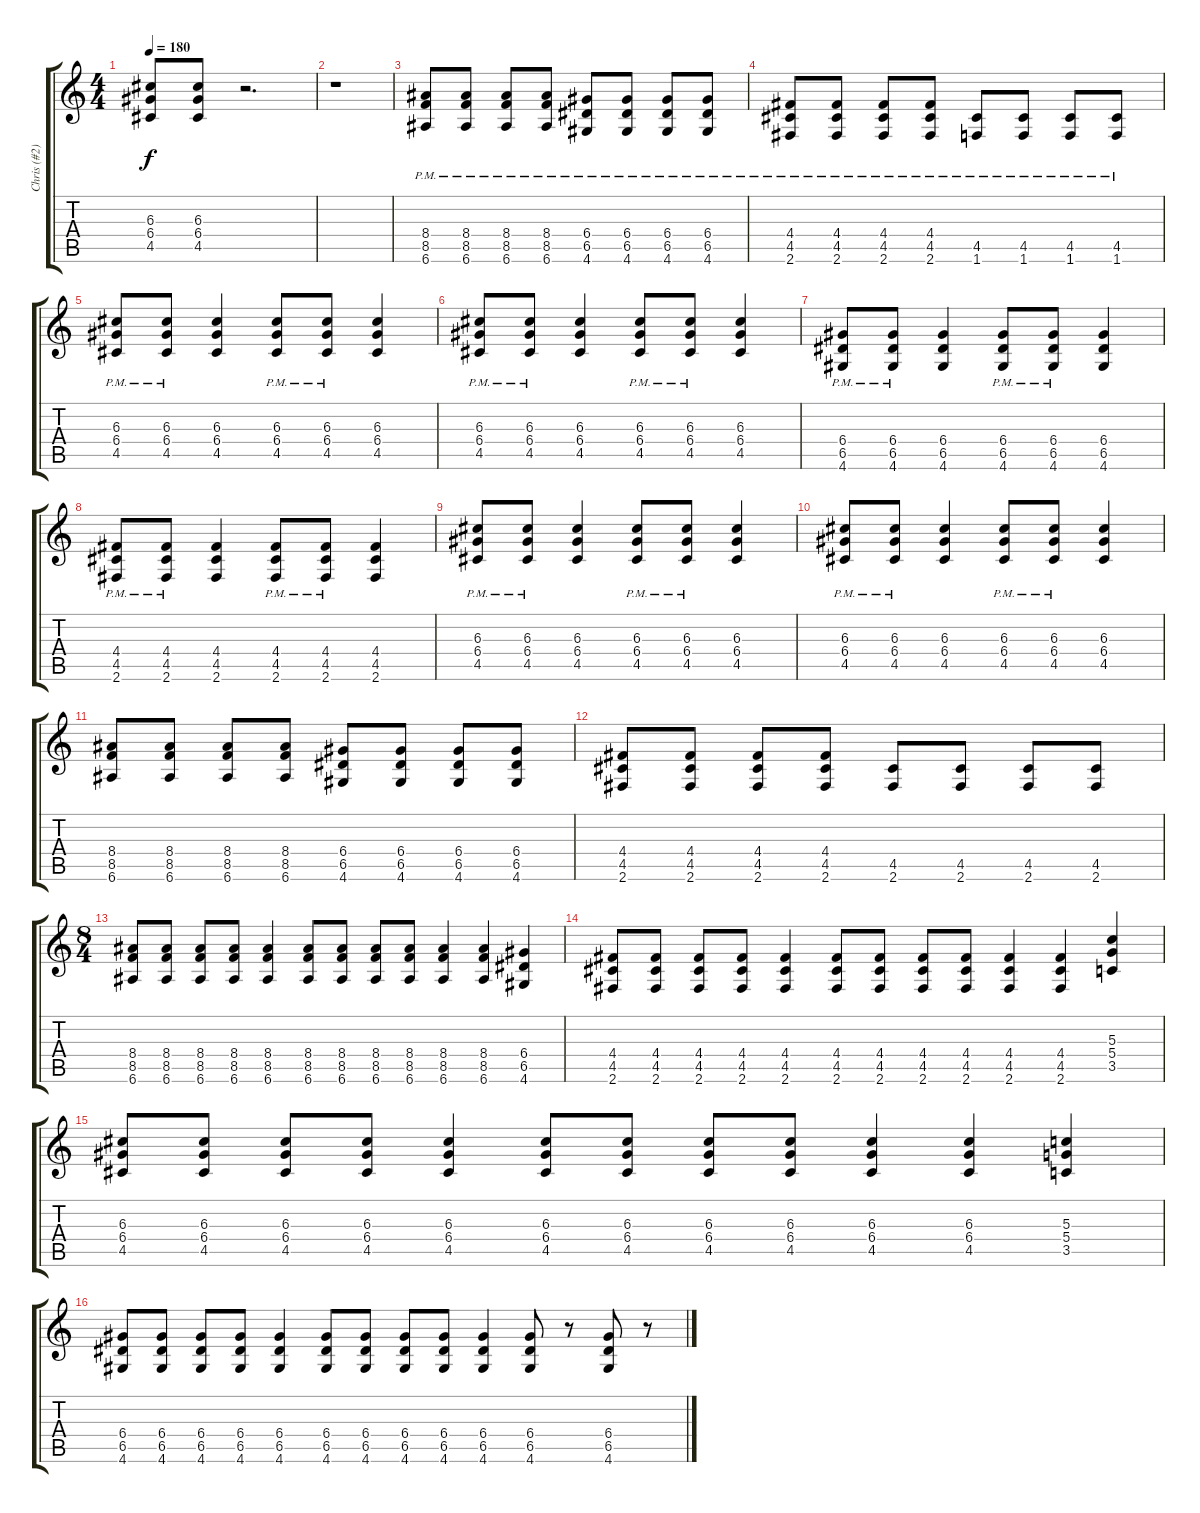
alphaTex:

\track ("Chris (#2) Barker" "Chris (#2)") {instrument distortionguitar}
\staff {score tabs}
\tuning (E4 B3 G3 D3 A2 E2) {hide}
\ts (4 4)
\tempo 180
\clef g2
\ks c
(6.3 6.4 4.5).8{dy f} (6.3 6.4 4.5).8 r.2{d} |
r.1 |
(8.4{pm} 8.5{pm} 6.6{pm}).8 (8.4{pm} 8.5{pm} 6.6{pm}).8 (8.4{pm} 8.5{pm} 6.6{pm}).8 (8.4{pm} 8.5{pm} 6.6{pm}).8 (6.4{pm} 6.5{pm} 4.6{pm}).8 (6.4{pm} 6.5{pm} 4.6{pm}).8 (6.4{pm} 6.5{pm} 4.6{pm}).8 (6.4{pm} 6.5{pm} 4.6{pm}).8 |
(4.4{pm} 4.5{pm} 2.6{pm}).8 (4.4{pm} 4.5{pm} 2.6{pm}).8 (4.4{pm} 4.5{pm} 2.6{pm}).8 (4.4{pm} 4.5{pm} 2.6{pm}).8 (4.5{pm} 1.6{pm}).8 (4.5{pm} 1.6{pm}).8 (4.5{pm} 1.6{pm}).8 (4.5{pm} 1.6{pm}).8 |
(6.3{pm} 6.4{pm} 4.5{pm}).8 (6.3{pm} 6.4{pm} 4.5{pm}).8 (6.3 6.4 4.5).4 (6.3{pm} 6.4{pm} 4.5{pm}).8 (6.3{pm} 6.4{pm} 4.5{pm}).8 (6.3 6.4 4.5).4 |
(6.3{pm} 6.4{pm} 4.5{pm}).8 (6.3{pm} 6.4{pm} 4.5{pm}).8 (6.3 6.4 4.5).4 (6.3{pm} 6.4{pm} 4.5{pm}).8 (6.3{pm} 6.4{pm} 4.5{pm}).8 (6.3 6.4 4.5).4 |
(6.4{pm} 6.5{pm} 4.6{pm}).8 (6.4{pm} 6.5{pm} 4.6{pm}).8 (6.4 6.5 4.6).4 (6.4{pm} 6.5{pm} 4.6{pm}).8 (6.4{pm} 6.5{pm} 4.6{pm}).8 (6.4 6.5 4.6).4 |
(4.4{pm} 4.5{pm} 2.6{pm}).8 (4.4{pm} 4.5{pm} 2.6{pm}).8 (4.4 4.5 2.6).4 (4.4{pm} 4.5{pm} 2.6{pm}).8 (4.4{pm} 4.5{pm} 2.6{pm}).8 (4.4 4.5 2.6).4 |
(6.3{pm} 6.4{pm} 4.5{pm}).8 (6.3{pm} 6.4{pm} 4.5{pm}).8 (6.3 6.4 4.5).4 (6.3{pm} 6.4{pm} 4.5{pm}).8 (6.3{pm} 6.4{pm} 4.5{pm}).8 (6.3 6.4 4.5).4 |
(6.3{pm} 6.4{pm} 4.5{pm}).8 (6.3{pm} 6.4{pm} 4.5{pm}).8 (6.3 6.4 4.5).4 (6.3{pm} 6.4{pm} 4.5{pm}).8 (6.3{pm} 6.4{pm} 4.5{pm}).8 (6.3 6.4 4.5).4 |
(8.4 8.5 6.6).8 (8.4 8.5 6.6).8 (8.4 8.5 6.6).8 (8.4 8.5 6.6).8 (6.4 6.5 4.6).8 (6.4 6.5 4.6).8 (6.4 6.5 4.6).8 (6.4 6.5 4.6).8 |
(4.4 4.5 2.6).8 (4.4 4.5 2.6).8 (4.4 4.5 2.6).8 (4.4 4.5 2.6).8 (4.5 2.6).8 (4.5 2.6).8 (4.5 2.6).8 (4.5 2.6).8 |
\ts (8 4)
(8.4 8.5 6.6).8 (8.4 8.5 6.6).8 (8.4 8.5 6.6).8 (8.4 8.5 6.6).8 (8.4 8.5 6.6).4 (8.4 8.5 6.6).8 (8.4 8.5 6.6).8 (8.4 8.5 6.6).8 (8.4 8.5 6.6).8 (8.4 8.5 6.6).4 (8.4 8.5 6.6).4 (6.4 6.5 4.6).4 |
(4.4 4.5 2.6).8 (4.4 4.5 2.6).8 (4.4 4.5 2.6).8 (4.4 4.5 2.6).8 (4.4 4.5 2.6).4 (4.4 4.5 2.6).8 (4.4 4.5 2.6).8 (4.4 4.5 2.6).8 (4.4 4.5 2.6).8 (4.4 4.5 2.6).4 (4.4 4.5 2.6).4 (5.3 5.4 3.5).4 |
(6.3 6.4 4.5).8 (6.3 6.4 4.5).8 (6.3 6.4 4.5).8 (6.3 6.4 4.5).8 (6.3 6.4 4.5).4 (6.3 6.4 4.5).8 (6.3 6.4 4.5).8 (6.3 6.4 4.5).8 (6.3 6.4 4.5).8 (6.3 6.4 4.5).4 (6.3 6.4 4.5).4 (5.3 5.4 3.5).4 |
(6.4 6.5 4.6).8 (6.4 6.5 4.6).8 (6.4 6.5 4.6).8 (6.4 6.5 4.6).8 (6.4 6.5 4.6).4 (6.4 6.5 4.6).8 (6.4 6.5 4.6).8 (6.4 6.5 4.6).8 (6.4 6.5 4.6).8 (6.4 6.5 4.6).4 (6.4 6.5 4.6).8 r.8 (6.4 6.5 4.6).8 r.8
